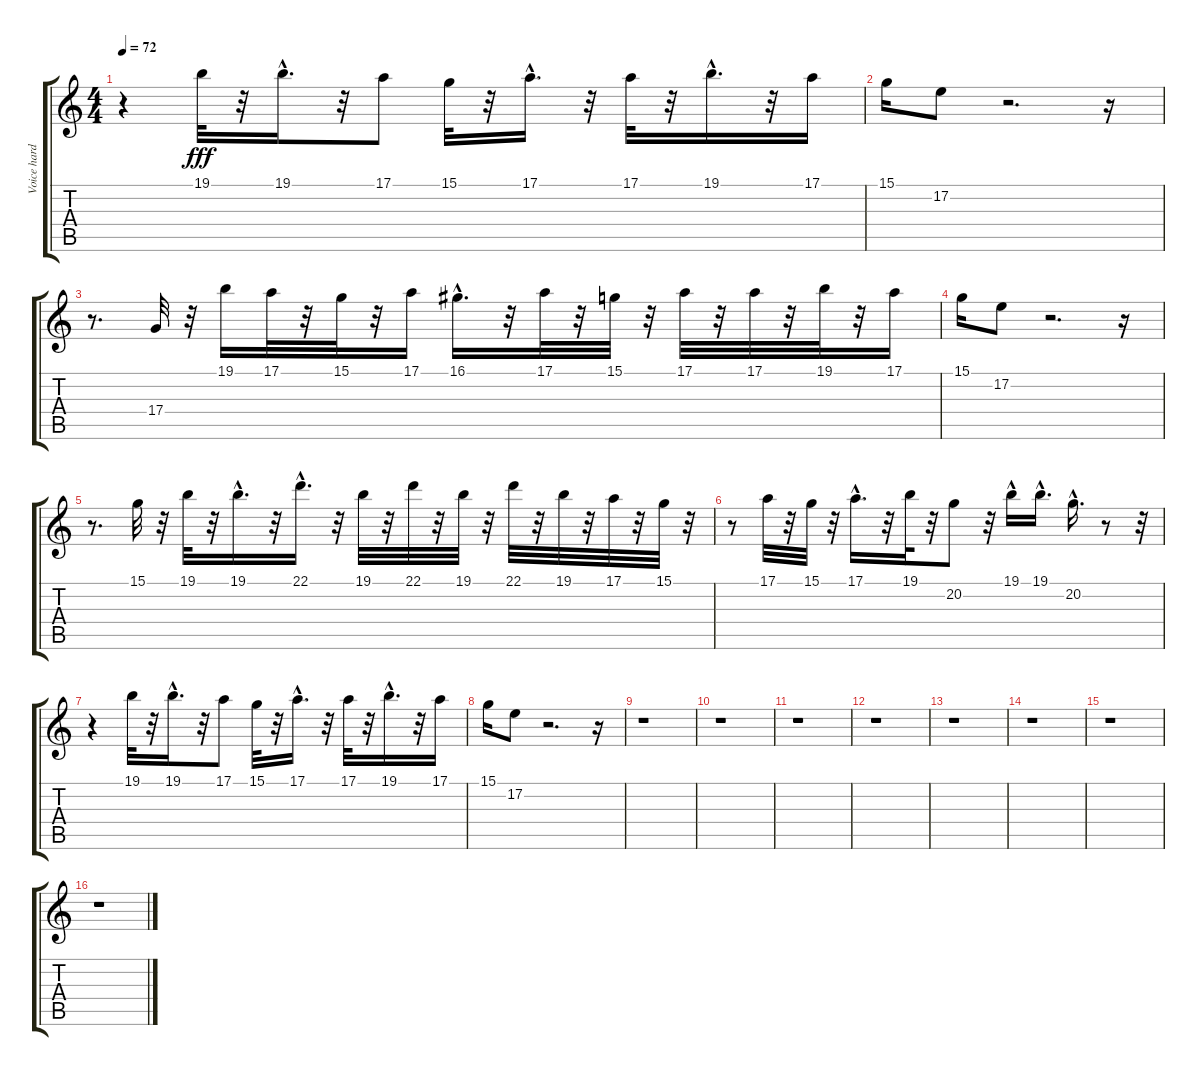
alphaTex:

\track ("Voice hard" "Voice hard") {instrument churchorgan}
\staff {score tabs}
\tuning (E4 B3 G3 D3 A2 E2) {hide}
\ts (4 4)
\tempo 72
\clef g2
\ks c
r.4{dy f} 19.1.32{dy fff} r.32 19.1{hac}.16{d} r.32 17.1.8 15.1.32 r.32 17.1{hac}.16{d} r.32 17.1.32 r.32 19.1{hac}.16{d} r.32 17.1.16 |
15.1.16 17.2.8 r.2{d} r.16 |
r.8{d} 17.4.32 r.32 19.1.16 17.1.32 r.32 15.1.32 r.32 17.1.16 16.1{hac}.16{d} r.32 17.1.32 r.32 15.1.32 r.32 17.1.32 r.32 17.1.32 r.32 19.1.32 r.32 17.1.16 |
15.1.16 17.2.8 r.2{d} r.16 |
r.8{d} 15.1.32 r.32 19.1.32 r.32 19.1{hac}.16{d} r.32 22.1{hac}.16{d} r.32 19.1.32 r.32 22.1.32 r.32 19.1.32 r.32 22.1.32 r.32 19.1.32 r.32 17.1.32 r.32 15.1.32 r.32 |
r.8 17.1.32 r.32 15.1.32 r.32 17.1{hac}.16{d} r.32 19.1.32 r.32 20.2.8 r.32 19.1{hac}.16 19.1{hac}.16{d} 20.2{hac}.16{d} r.8 r.32 |
r.4 19.1.32 r.32 19.1{hac}.16{d} r.32 17.1.8 15.1.32 r.32 17.1{hac}.16{d} r.32 17.1.32 r.32 19.1{hac}.16{d} r.32 17.1.16 |
15.1.16 17.2.8 r.2{d} r.16 |
r.1 |
r.1 |
r.1 |
r.1 |
r.1 |
r.1 |
r.1 |
r.1
